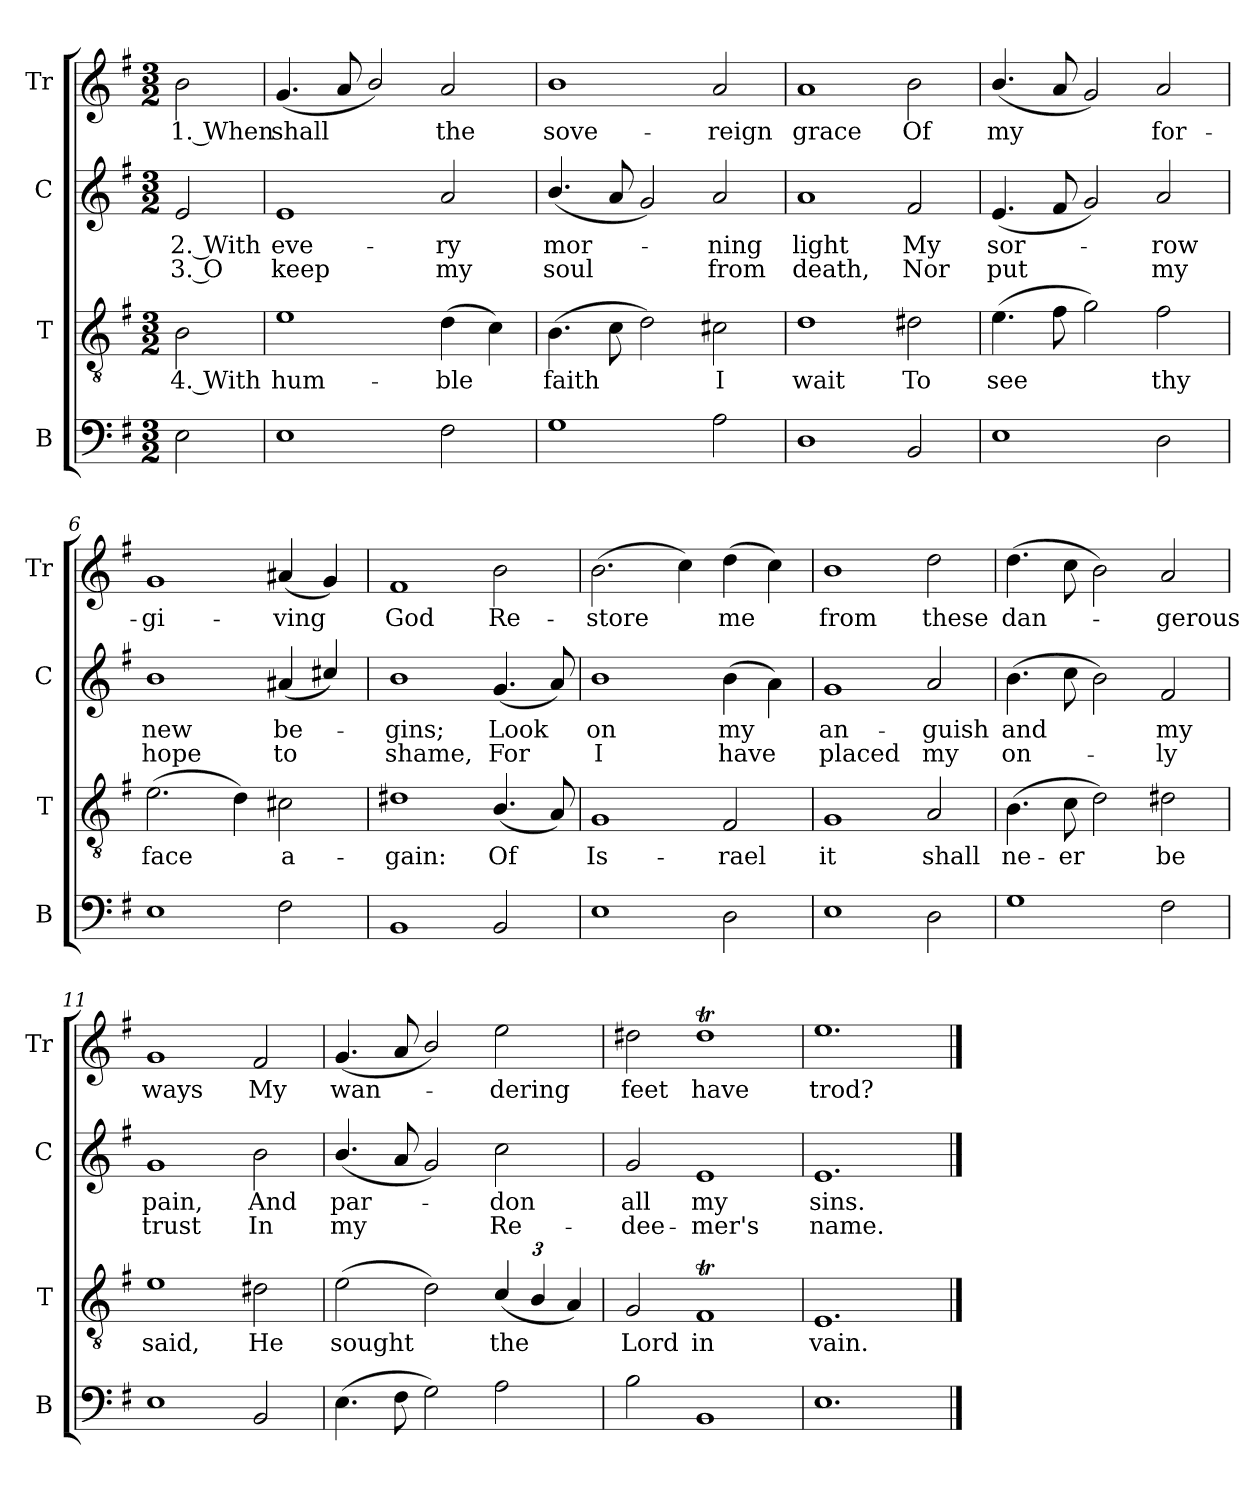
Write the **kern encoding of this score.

**kern	**kern	**text	**kern	**text	**text	**kern	**text
*part4	*part3	*part3	*part2	*part2	*part2	*part1	*part1
*staff4	*staff3	*staff3	*staff2	*staff2	*staff2	*staff1	*staff1
*I"B	*I"T	*	*I"C	*	*	*I"Tr	*
*I'B	*I'T	*	*I'C	*	*	*I'Tr	*
*clefF4	*clefGv2	*	*clefG2	*	*	*clefG2	*
*k[f#]	*k[f#]	*	*k[f#]	*	*	*k[f#]	*
*M3/2	*M3/2	*	*M3/2	*	*	*M3/2	*
*MM140	*MM140	*	*MM140	*	*	*MM140	*
=1	=1	=1	=1	=1	=1	=1	=1
!	!	!LO:LY:b	!	!LO:LY:b	!LO:LY:b	!	!LO:LY:b
2E\	2B\	4. With	2e/	2. With	3. O	2b\	1. When
=2	=2	=2	=2	=2	=2	=2	=2
!	!	!LO:LY:b	!	!LO:LY:b	!LO:LY:b	!	!LO:LY:b
1E	1e	hum-	1e	eve-	keep	(<4.g/	shall
.	.	.	.	.	.	8a/	.
.	.	.	.	.	.	2b/)	.
!	!	!LO:LY:b	!	!LO:LY:b	!LO:LY:b	!	!LO:LY:b
2F#\	(>4d\	-ble	2a/	-ry	my	2a/	the
.	4c\)	.	.	.	.	.	.
=3	=3	=3	=3	=3	=3	=3	=3
!	!	!LO:LY:b	!	!LO:LY:b	!LO:LY:b	!	!LO:LY:b
1G	(>4.B\	faith	(<4.b/	mor-	soul	1b	sove-
.	8c\	.	8a/	.	.	.	.
.	2d\)	.	2g/)	.	.	.	.
!	!	!LO:LY:b	!	!LO:LY:b	!LO:LY:b	!	!LO:LY:b
2A\	2c#X\	I	2a/	-ning	from	2a/	-reign
=4	=4	=4	=4	=4	=4	=4	=4
!	!	!LO:LY:b	!	!LO:LY:b	!LO:LY:b	!	!LO:LY:b
1D	1d	wait	1a	light	death,	1a	grace
!	!	!LO:LY:b	!	!LO:LY:b	!LO:LY:b	!	!LO:LY:b
2BB/	2d#X\	To	2f#/	My	Nor	2b\	Of
=5	=5	=5	=5	=5	=5	=5	=5
!	!	!LO:LY:b	!	!LO:LY:b	!LO:LY:b	!	!LO:LY:b
1E	(>4.e\	see	(<4.e/	sor-	put	(<4.b/	my
.	8f#\	.	8f#/	.	.	8a/	.
.	2g\)	.	2g/)	.	.	2g/)	.
!	!	!LO:LY:b	!	!LO:LY:b	!LO:LY:b	!	!LO:LY:b
2D\	2f#\	thy	2a/	-row	my	2a/	for-
=6	=6	=6	=6	=6	=6	=6	=6
!	!	!LO:LY:b	!	!LO:LY:b	!LO:LY:b	!	!LO:LY:b
1E	(>2.e\	face	1b	new	hope	1g	-gi-
.	4d\)	.	.	.	.	.	.
!	!	!LO:LY:b	!	!LO:LY:b	!LO:LY:b	!	!LO:LY:b
2F#\	2c#X\	a-	(<4a#X/	be-	to	(<4a#X/	-ving
.	.	.	4cc#X/)	.	.	4g/)	.
=7	=7	=7	=7	=7	=7	=7	=7
!	!	!LO:LY:b	!	!LO:LY:b	!LO:LY:b	!	!LO:LY:b
1BB	1d#X	-gain:	1b	-gins;	shame,	1f#	God
!	!	!LO:LY:b	!	!LO:LY:b	!LO:LY:b	!	!LO:LY:b
2BB/	(<4.B/	Of	(<4.g/	Look	For	2b\	Re-
.	8A/)	.	8a/)	.	.	.	.
=8	=8	=8	=8	=8	=8	=8	=8
!	!	!LO:LY:b	!	!LO:LY:b	!LO:LY:b	!	!LO:LY:b
1E	1G	Is-	1b	on	I	(>2.b\	-store
.	.	.	.	.	.	4cc\)	.
!	!	!LO:LY:b	!	!LO:LY:b	!LO:LY:b	!	!LO:LY:b
2D\	2F#/	-rael	(>4b\	my	have	(>4dd\	me
.	.	.	4a\)	.	.	4cc\)	.
!!LO:LB:g=z
=9	=9	=9	=9	=9	=9	=9	=9
!	!	!LO:LY:b	!	!LO:LY:b	!LO:LY:b	!	!LO:LY:b
1E	1G	it	1g	an-	placed	1b	from
!	!	!LO:LY:b	!	!LO:LY:b	!LO:LY:b	!	!LO:LY:b
2D\	2A/	shall	2a/	-guish	my	2dd\	these
=10	=10	=10	=10	=10	=10	=10	=10
!	!	!LO:LY:b	!	!LO:LY:b	!LO:LY:b	!	!LO:LY:b
1G	(>4.B\	ne-	(>4.b\	and	on-	(>4.dd\	dan-
!	!	!LO:LY:b	!	!	!	!	!
.	8c\	-er	8cc\	.	.	8cc\	.
.	2d\)	.	2b\)	.	.	2b\)	.
!	!	!LO:LY:b	!	!LO:LY:b	!LO:LY:b	!	!LO:LY:b
2F#\	2d#X\	be	2f#/	my	-ly	2a/	-gerous
=11	=11	=11	=11	=11	=11	=11	=11
!	!	!LO:LY:b	!	!LO:LY:b	!LO:LY:b	!	!LO:LY:b
1E	1e	said,	1g	pain,	trust	1g	ways
!	!	!LO:LY:b	!	!LO:LY:b	!LO:LY:b	!	!LO:LY:b
2BB/	2d#X\	He	2b\	And	In	2f#/	My
=12	=12	=12	=12	=12	=12	=12	=12
!	!	!LO:LY:b	!	!LO:LY:b	!LO:LY:b	!	!LO:LY:b
(>4.E\	(>2e\	sought	(<4.b/	par-	my	(<4.g/	wan-
8F#\	.	.	8a/	.	.	8a/	.
2G\)	2d\)	.	2g/)	.	.	2b/)	.
*	*Xbrackettup	*	*	*	*	*	*
!	!	!LO:LY:b	!	!LO:LY:b	!LO:LY:b	!	!LO:LY:b
2A\	(<6c/	the	2cc\	-don	Re-	2ee\	-dering
.	6B/	.	.	.	.	.	.
.	6A/)	.	.	.	.	.	.
=13	=13	=13	=13	=13	=13	=13	=13
!	!	!LO:LY:b	!	!LO:LY:b	!LO:LY:b	!	!LO:LY:b
2B\	2G/	Lord	2g/	all	-dee-	2dd#X\	feet
!	!	!LO:LY:b	!	!LO:LY:b	!LO:LY:b	!	!LO:LY:b
1BB	1F#t	in	1e	my	-mer's	1dd#t	have
=14	=14	=14	=14	=14	=14	=14	=14
!	!	!LO:LY:b	!	!LO:LY:b	!LO:LY:b	!	!LO:LY:b
1.E	1.E	vain.	1.e	sins.	name.	1.ee	trod?
==	==	==	==	==	==	==	==
*-	*-	*-	*-	*-	*-	*-	*-
